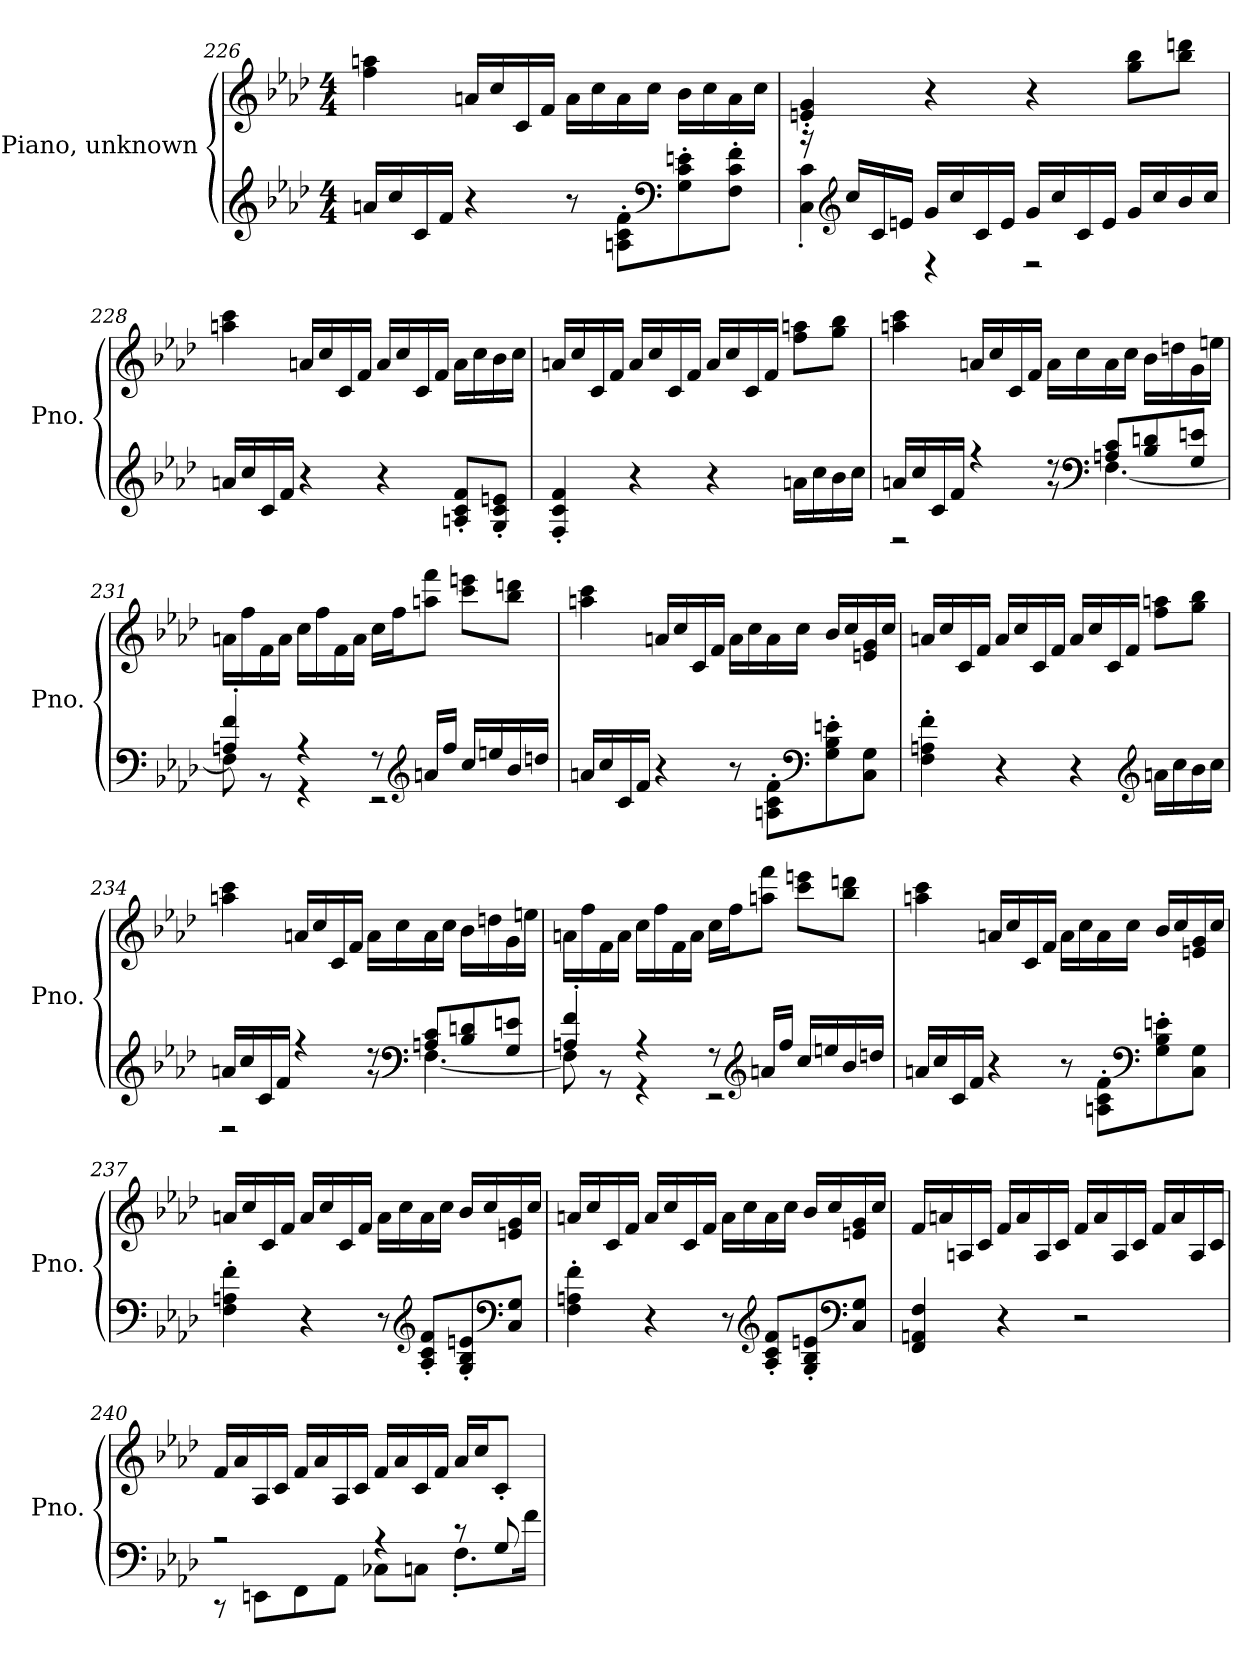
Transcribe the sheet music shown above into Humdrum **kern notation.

**kern	**kern
*part1	*part1
*staff2	*staff1
*I"Piano, unknown	*
*I'Pno.	*
*clefG2	*clefG2
*k[b-e-a-d-]	*k[b-e-a-d-]
*M4/4	*M4/4
=226	=226
16an/LL	4ff\ 4aan\
16cc/	.
16c/	.
16f/JJ	.
4r	16an/LL
.	16cc/
.	16c/
.	16f/JJ
8r	16a\LL
.	16cc\
8An\' 8c\' 8f\'L	16a\
.	16cc\JJ
*clefF4	*
8G\' 8c\' 8en\'	16b-\LL
.	16cc\
8F\' 8c\' 8f\'J	16a\
.	16cc\JJ
!!LO:LB:g=z
=227	=227
*^	*
16r	4C\' 4c\'	4en/' 4g/'
*clefG2	*	*
16cc/LL	.	.
16c/	.	.
16en/JJ	.	.
16g/LL	4r	4r
16cc/	.	.
16c/	.	.
16e/JJ	.	.
16g/LL	2r	4r
16cc/	.	.
16c/	.	.
16e/JJ	.	.
16g/LL	.	8gg\ 8bb-\L
16cc/	.	.
16b-/	.	8bb-\ 8dddn\J
16cc/JJ	.	.
*v	*v	*
=228	=228
16an/LL	4aan\ 4ccc\
16cc/	.
16c/	.
16f/JJ	.
4r	16an/LL
.	16cc/
.	16c/
.	16f/JJ
4r	16a/LL
.	16cc/
.	16c/
.	16f/JJ
8An/' 8c/' 8f/'L	16a\LL
.	16cc\
8G/' 8c/' 8en/'J	16b-\
.	16cc\JJ
!!LO:LB:g=z
=229	=229
4F/' 4c/' 4f/'	16an/LL
.	16cc/
.	16c/
.	16f/JJ
4r	16a/LL
.	16cc/
.	16c/
.	16f/JJ
4r	16a/LL
.	16cc/
.	16c/
.	16f/JJ
16an\LL	8ff\ 8aan\L
16cc\	.
16b-\	8gg\ 8bb-\J
16cc\JJ	.
=230	=230
*^	*
16an/LL	2r	4aan\ 4ccc\
16cc/	.	.
16c/	.	.
16f/JJ	.	.
4r	.	16an/LL
.	.	16cc/
.	.	16c/
.	.	16f/JJ
8r	8r	16a\LL
.	.	16cc\
*clefF4	*	*
8An/ 8c/L	[4.F\	16a\
.	.	16cc\JJ
8B-/ 8dn/	.	16b-\LL
.	.	16ddn\
8G/ 8en/J	.	16g\
.	.	16een\JJ
!!LO:PB:g=z
=231	=231	=231
4An/' 4f/'	8F\]	16an\LL
.	.	16ff\
.	8r	16f\
.	.	16a\JJ
4r	4r	16cc\LL
.	.	16ff\
.	.	16f\
.	.	16a\JJ
8r	2r	16cc\LL
.	.	16ff\J
*clefG2	*	*
16an/LL	.	8aan\ 8fff\J
16ff/JJ	.	.
16cc/LL	.	8ccc\ 8eeen\L
16een/	.	.
16b-/	.	8bb-\ 8dddn\J
16ddn/JJ	.	.
*v	*v	*
=232	=232
16an/LL	4aan\ 4ccc\
16cc/	.
16c/	.
16f/JJ	.
4r	16an/LL
.	16cc/
.	16c/
.	16f/JJ
8r	16a\LL
.	16cc\
8An\' 8c\' 8f\'L	16a\
.	16cc\JJ
*clefF4	*
8G\' 8B-\' 8en\'	16b-/LL
.	16cc/
8C\ 8G\J	16en/ 16g/
.	16cc/JJ
!!LO:LB:g=z
=233	=233
4F\' 4An\' 4f\'	16an/LL
.	16cc/
.	16c/
.	16f/JJ
4r	16a/LL
.	16cc/
.	16c/
.	16f/JJ
4r	16a/LL
.	16cc/
.	16c/
.	16f/JJ
*clefG2	*
16an\LL	8ff\ 8aan\L
16cc\	.
16b-\	8gg\ 8bb-\J
16cc\JJ	.
=234	=234
*^	*
16an/LL	2r	4aan\ 4ccc\
16cc/	.	.
16c/	.	.
16f/JJ	.	.
4r	.	16an/LL
.	.	16cc/
.	.	16c/
.	.	16f/JJ
8r	8r	16a\LL
.	.	16cc\
*clefF4	*	*
8An/ 8c/L	[4.F\	16a\
.	.	16cc\JJ
8B-/ 8dn/	.	16b-\LL
.	.	16ddn\
8G/ 8en/J	.	16g\
.	.	16een\JJ
!!LO:LB:g=z
=235	=235	=235
4An/' 4f/'	8F\]	16an\LL
.	.	16ff\
.	8r	16f\
.	.	16a\JJ
4r	4r	16cc\LL
.	.	16ff\
.	.	16f\
.	.	16a\JJ
8r	2r	16cc\LL
.	.	16ff\J
*clefG2	*	*
16an/LL	.	8aan\ 8fff\J
16ff/JJ	.	.
16cc/LL	.	8ccc\ 8eeen\L
16een/	.	.
16b-/	.	8bb-\ 8dddn\J
16ddn/JJ	.	.
*v	*v	*
=236	=236
16an/LL	4aan\ 4ccc\
16cc/	.
16c/	.
16f/JJ	.
4r	16an/LL
.	16cc/
.	16c/
.	16f/JJ
8r	16a\LL
.	16cc\
8An\' 8c\' 8f\'L	16a\
.	16cc\JJ
*clefF4	*
8G\' 8B-\' 8en\'	16b-/LL
.	16cc/
8C\ 8G\J	16en/ 16g/
.	16cc/JJ
!!LO:LB:g=z
=237	=237
4F\' 4An\' 4f\'	16an/LL
.	16cc/
.	16c/
.	16f/JJ
4r	16a/LL
.	16cc/
.	16c/
.	16f/JJ
8r	16a\LL
.	16cc\
*clefG2	*
8A/' 8c/' 8f/'L	16a\
.	16cc\JJ
8G/' 8B-/' 8en/'	16b-/LL
.	16cc/
*clefF4	*
8C/ 8G/J	16en/ 16g/
.	16cc/JJ
=238	=238
4F\' 4An\' 4f\'	16an/LL
.	16cc/
.	16c/
.	16f/JJ
4r	16a/LL
.	16cc/
.	16c/
.	16f/JJ
8r	16a\LL
.	16cc\
*clefG2	*
8A/' 8c/' 8f/'L	16a\
.	16cc\JJ
8G/' 8B-/' 8en/'	16b-/LL
.	16cc/
*clefF4	*
8C/ 8G/J	16en/ 16g/
.	16cc/JJ
!!LO:LB:g=z
=239	=239
4FF/ 4AAn/ 4F/	16f/LL
.	16an/
.	16An/
.	16c/JJ
4r	16f/LL
.	16a/
.	16A/
.	16c/JJ
2r	16f/LL
.	16a/
.	16A/
.	16c/JJ
.	16f/LL
.	16a/
.	16A/
.	16c/JJ
=240	=240
*^	*
2r	8r	16f/LL
.	.	16a-/
.	8EEn\L	16A-/
.	.	16c/JJ
.	8FF\	16f/LL
.	.	16a-/
.	8AA-\J	16A-/
.	.	16c/JJ
4r	8C-X\L	16f/LL
.	.	16a-/
.	8Cn\J	16c/
.	.	16f/JJ
8r	8.F'\L	16a-/LL
.	.	16cc/J
8G/	.	8c'/J
.	16f\Jk	.
*v	*v	*
=	=
*-	*-
